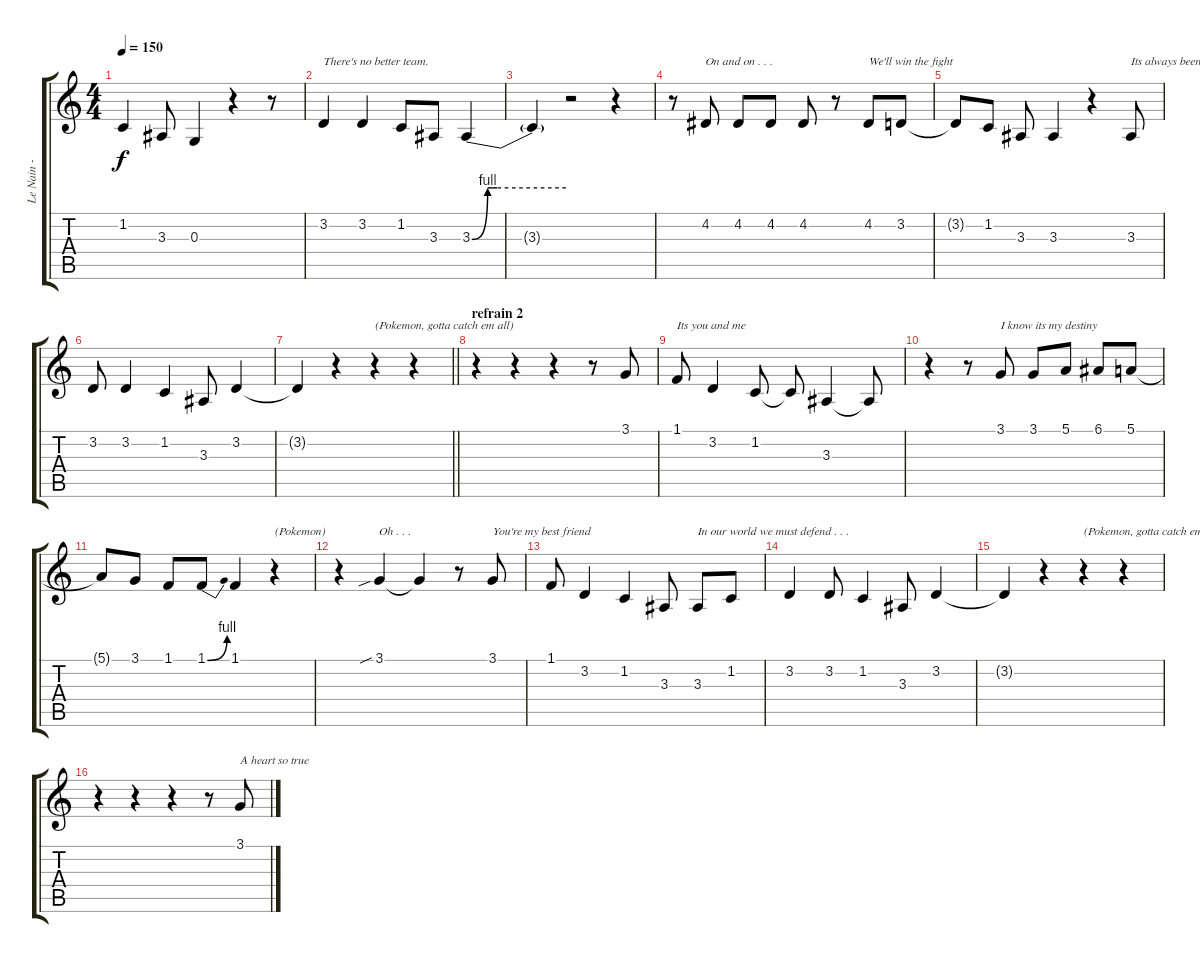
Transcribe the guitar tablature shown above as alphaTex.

\track ("Le Nain - Chant" "Le Nain - ") {instrument bassoon}
\staff {score tabs}
\tuning (E4 B3 G3 D3 A2 E2) {hide}
\ts (4 4)
\tempo 150
\clef g2
\ks c
1.2.4{dy f} 3.3.8 0.3.4 r.4 r.8 |
3.2.4{txt "There's no better team."} 3.2.4 1.2.8 3.3.8 3.3{be (custom 0 0 10 4 13 4 16 4 60 4)}.4 |
3.3{t}.4 r.2 r.4 |
r.8 4.2.8{txt "On and on . . ."} 4.2.8 4.2.8 4.2.8 r.8 4.2.8{txt "We'll win the fight"} 3.2.8 |
3.2{t}.8 1.2.8 3.3.8 3.3.4 r.4 3.3.8{txt "Its always been our dream . . ."} |
3.2.8 3.2.4 1.2.4 3.3.8 3.2.4 |
\barLineRight lightlight
3.2{t}.4 r.4 r.4{txt "(Pokemon, gotta catch em all)"} r.4 |
\section ("" "refrain 2")
r.4 r.4 r.4 r.8 3.1.8 |
1.1.8{txt "Its you and me"} 3.2.4 1.2.8 1.2{t}.8 3.3.4 3.3{t}.8 |
r.4 r.8 3.1.8{txt "I know its my destiny"} 3.1.8 5.1.8 6.1.8 5.1.8 |
5.1{t}.8 3.1.8 1.1.8 1.1{be (bend 0 0 60 4)}.8 1.1.4 r.4{txt "(Pokemon)"} |
r.4 3.1{sib}.4{txt "Oh . . ."} 3.1{t}.4 r.8 3.1.8{txt "You're my best friend"} |
1.1.8 3.2.4 1.2.4 3.3.8 3.3.8{txt "In our world we must defend . . ."} 1.2.8 |
3.2.4 3.2.8 1.2.4 3.3.8 3.2.4 |
3.2{t}.4 r.4 r.4{txt "(Pokemon, gotta catch em all)"} r.4 |
r.4 r.4 r.4 r.8 3.1.8{txt "A heart so true"}
